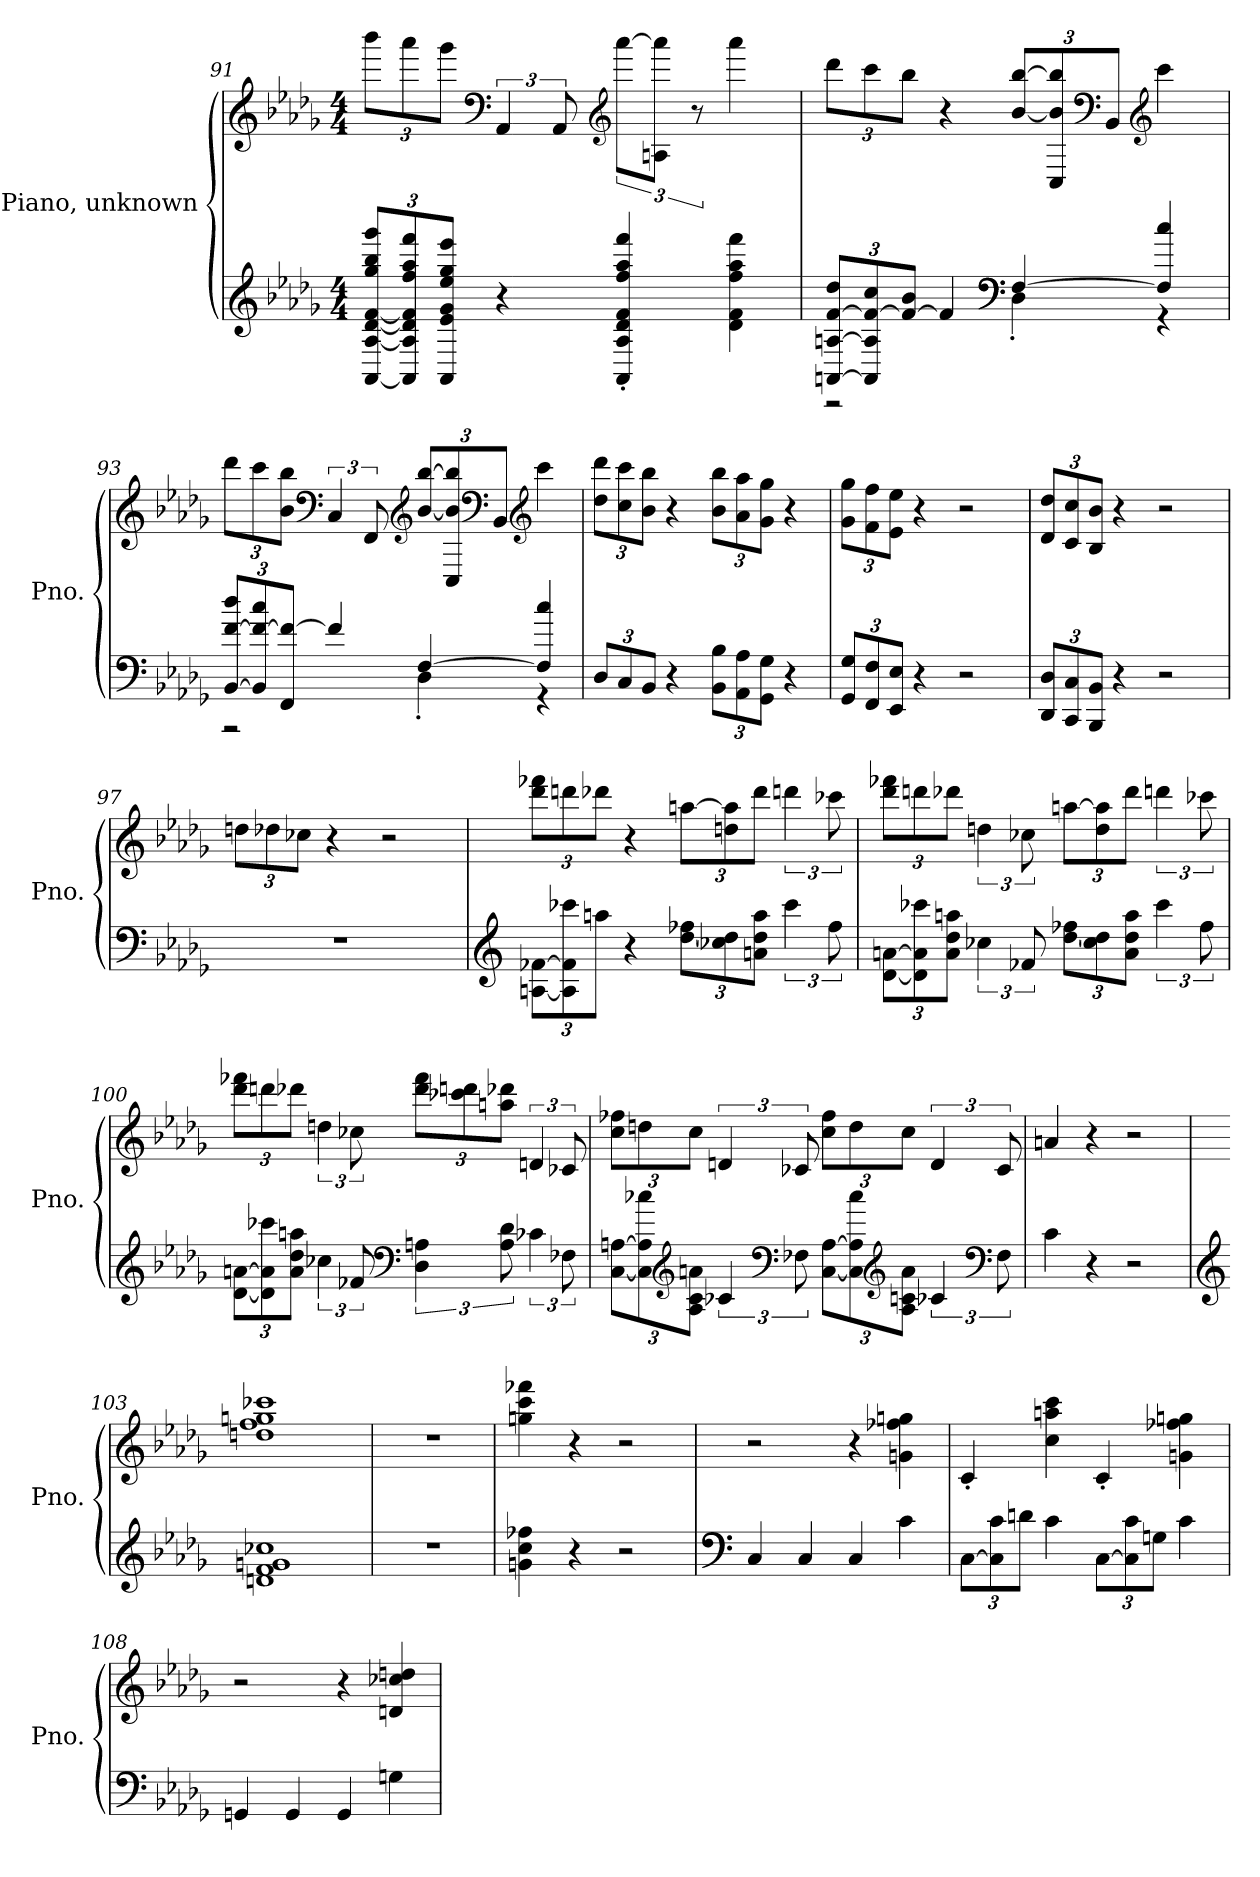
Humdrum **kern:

**kern	**kern
*part1	*part1
*staff2	*staff1
*I"Piano, unknown	*
*I'Pno.	*
!!LO:LB:g=z
*clefG2	*clefG2
*k[b-e-a-d-g-]	*k[b-e-a-d-g-]
*M4/4	*M4/4
*Xbrackettup	*Xbrackettup
=91	=91
[12AA-/ [12A-/ [12d-/ [12f/ 12gg-/ 12bb-/ 12ggg-/L	12bbb-\L
12AA-/] 12A-/] 12d-/] 12f/] 12ff/ 12aa-/ 12fff/	12aaa-\
12AA-/ 12e-/ 12g-/ 12ee-/ 12gg-/ 12eee-/J	12ggg-\J
*	*clefF4
*	*brackettup
4r	6AA-/
.	12AA-/
*	*clefG2
4AA-/' 4A-/' 4d-/' 4f/' 4ff/' 4aa-/' 4fff/'	[12aaa-\L
.	12An\ 12aaa-\]J
.	12r
4d-\ 4f\ 4ff\ 4aa-\ 4fff\	4aaa-\
=92	=92
*^	*
*	*	*Xbrackettup
[12AAn/ [12An/ [12f/ 12dd-/L	2r	12ddd-\L
12AA/] 12A/] 12f/_ 12cc/	.	12ccc\
12f/_ 12b-/J	.	12bb-\J
4f/]	.	4r
*clefF4	*	*
[4F/	4D-'\	[12b-/ [12bb-/L
.	.	12C/ 12b-/] 12bb-/]
*	*	*clefF4
.	.	12BB-/J
*	*	*clefG2
4F/] 4cc/	4r	4ccc\
!!LO:LB:g=z
=93	=93	=93
[12BB-/ [12f/ 12dd-/L	2r	12ddd-\L
12BB-/] 12f/_ 12cc/	.	12ccc\
12FF/ 12f/_J	.	12b-\ 12bb-\J
*	*	*clefF4
*	*	*brackettup
4f/]	.	6C/
.	.	12FF/
*	*	*clefG2
*	*	*Xbrackettup
[4F/	4D-'\	[12b-/ [12bb-/L
.	.	12C/ 12b-/] 12bb-/]
*	*	*clefF4
.	.	12BB-/J
*	*	*clefG2
4F/] 4cc/	4r	4ccc\
*v	*v	*
=94	=94
12D-/L	12dd-\ 12ddd-\L
12C/	12cc\ 12ccc\
12BB-/J	12b-\ 12bb-\J
4r	4r
12BB-\ 12B-\L	12b-\ 12bb-\L
12AA-\ 12A-\	12a-\ 12aa-\
12GG-\ 12G-\J	12g-\ 12gg-\J
4r	4r
=95	=95
12GG-/ 12G-/L	12g-\ 12gg-\L
12FF/ 12F/	12f\ 12ff\
12EE-/ 12E-/J	12e-\ 12ee-\J
4r	4r
2r	2r
=96	=96
12DD-/ 12D-/L	12d-/ 12dd-/L
12CC/ 12C/	12c/ 12cc/
12BBB-/ 12BB-/J	12B-/ 12b-/J
4r	4r
2r	2r
!!LO:LB:g=z
=97	=97
1r	12ddn\L
.	12dd-X\
.	12cc-X\J
.	4r
.	2r
=98	=98
*clefG2	*
[12An\ [12f-X\L	12ddd-\ 12fff-X\L
12A\] 12f-\] 12ccc-X\	12dddn\
12aan\J	12ddd-X\J
4r	4r
[12dd-\ 12ff-X\L	[12aan\L
12cc-X\ 12dd-\]	12ddn\ 12aa\]
12an\ 12dd-\ 12aa\J	12ddd-\J
*brackettup	*brackettup
6ccc-\	6dddn\
12ff-\	12ccc-X\
=99	=99
*Xbrackettup	*Xbrackettup
[12d-\ [12an\L	12ddd-\ 12fff-X\L
12d-\] 12a\] 12ccc-X\	12dddn\
12a\ 12dd-\ 12aan\J	12ddd-X\J
*brackettup	*brackettup
6cc-X\	6ddn\
12f-X/	12cc-X\
*Xbrackettup	*Xbrackettup
[12dd-\ 12ff-X\L	[12aan\L
12cc-\ 12dd-\]	12dd\ 12aa\]
12a\ 12dd-\ 12aa\J	12ddd-\J
*brackettup	*brackettup
6ccc-\	6dddn\
12ff-\	12ccc-X\
!!LO:PB:g=z
=100	=100
*Xbrackettup	*Xbrackettup
[12d-\ [12an\L	12ddd-\ 12fff-X\L
12d-\] 12a\] 12ccc-X\	12dddn\
12a\ 12dd-\ 12aan\J	12ddd-X\J
*brackettup	*brackettup
6cc-X\	6ddn\
12f-X/	12cc-X\
*clefF4	*
*	*Xbrackettup
6D-\ 6An\	12ddd-\ 12fff-\L
.	12ccc-X\ 12dddn\
12A\ 12d-\	12aan\ 12ddd-X\J
*	*brackettup
6c-X\	6dn/
12F-X\	12c-X/
!!LO:LB:g=z
=101	=101
*Xbrackettup	*Xbrackettup
[12C\ [12An\L	12cc\ 12ff-X\L
12C\] 12A\] 12cc-X\	12ddn\
*clefG2	*
12A\ 12c\ 12an\J	12cc\J
*brackettup	*brackettup
6c-X/	6dn/
*clefF4	*
12F-X\	12c-X/
*Xbrackettup	*Xbrackettup
[12C\ [12A\L	12cc\ 12ff-\L
12C\] 12A\] 12cc-\	12dd\
*clefG2	*
12A\ 12cn\ 12a\J	12cc\J
*brackettup	*brackettup
6c-X/	6d/
*clefF4	*
12F-\	12c-/
=102	=102
4c\	4an/
4r	4r
2r	2r
=103	=103
*clefG2	*
1dn 1f 1gn 1cc-X	1ddn 1ff 1ggn 1ccc-X
=104	=104
1r	1r
=105	=105
4gn\ 4cc\ 4ff-X\	4ggn\ 4ccc\ 4fff-X\
4r	4r
2r	2r
!!LO:LB:g=z
=106	=106
*clefF4	*
4C/	2r
4C/	.
4C/	4r
4c\	4gn\ 4ff-X\ 4ggn\
=107	=107
*Xbrackettup	*
[12C\L	4c'/
12C\] 12c\	.
12dn\J	.
4c\	4cc\ 4aan\ 4ccc\
[12C\L	4c'/
12C\] 12c\	.
12Gn\J	.
4c\	4gn\ 4ff-X\ 4ggn\
=108	=108
4GGn/	2r
4GG/	.
4GG/	4r
4Gn\	4dn/ 4cc-X/ 4ddn/
=	=
*-	*-
